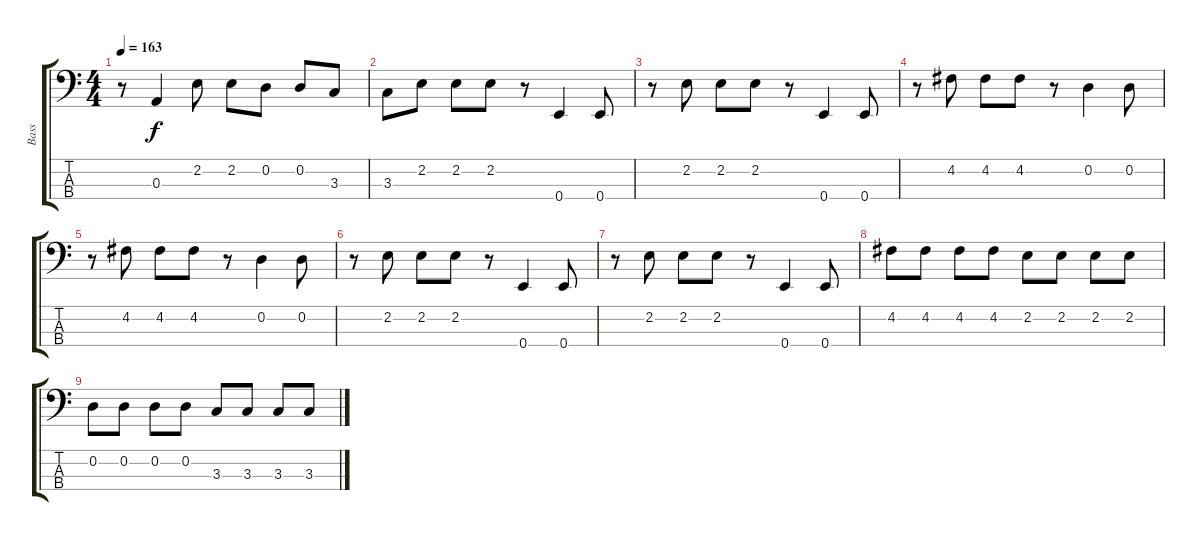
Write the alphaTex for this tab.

\track ("Bass" "Bass") {instrument electricbassfinger}
\staff {score tabs}
\tuning (G2 D2 A1 E1) {hide}
\ts (4 4)
\tempo 163
\clef f4
\ks c
r.8{dy f} 0.3.4 2.2.8 2.2.8 0.2.8 0.2.8 3.3.8 |
3.3.8 2.2.8 2.2.8 2.2.8 r.8 0.4.4 0.4.8 |
r.8 2.2.8 2.2.8 2.2.8 r.8 0.4.4 0.4.8 |
r.8 4.2.8 4.2.8 4.2.8 r.8 0.2.4 0.2.8 |
r.8 4.2.8 4.2.8 4.2.8 r.8 0.2.4 0.2.8 |
r.8 2.2.8 2.2.8 2.2.8 r.8 0.4.4 0.4.8 |
r.8 2.2.8 2.2.8 2.2.8 r.8 0.4.4 0.4.8 |
4.2.8 4.2.8 4.2.8 4.2.8 2.2.8 2.2.8 2.2.8 2.2.8 |
0.2.8 0.2.8 0.2.8 0.2.8 3.3.8 3.3.8 3.3.8 3.3.8
